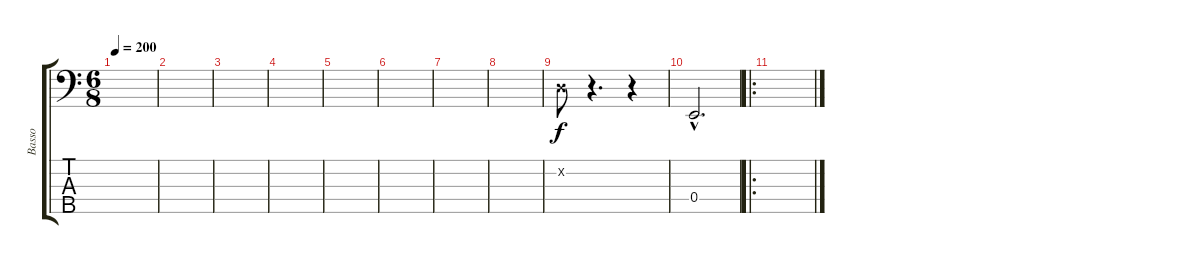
\track ("Basso" "Basso") {instrument electricbassfinger}
\staff {score tabs}
\tuning (G2 D2 A1 E1 A0) {hide}
\ts (6 8)
\tempo 200
\clef f4
\ks c
|
|
|
|
|
|
|
|
0.2{x}.8 r.4{d} r.4 |
0.4{hac}.2{d} |
\ro
